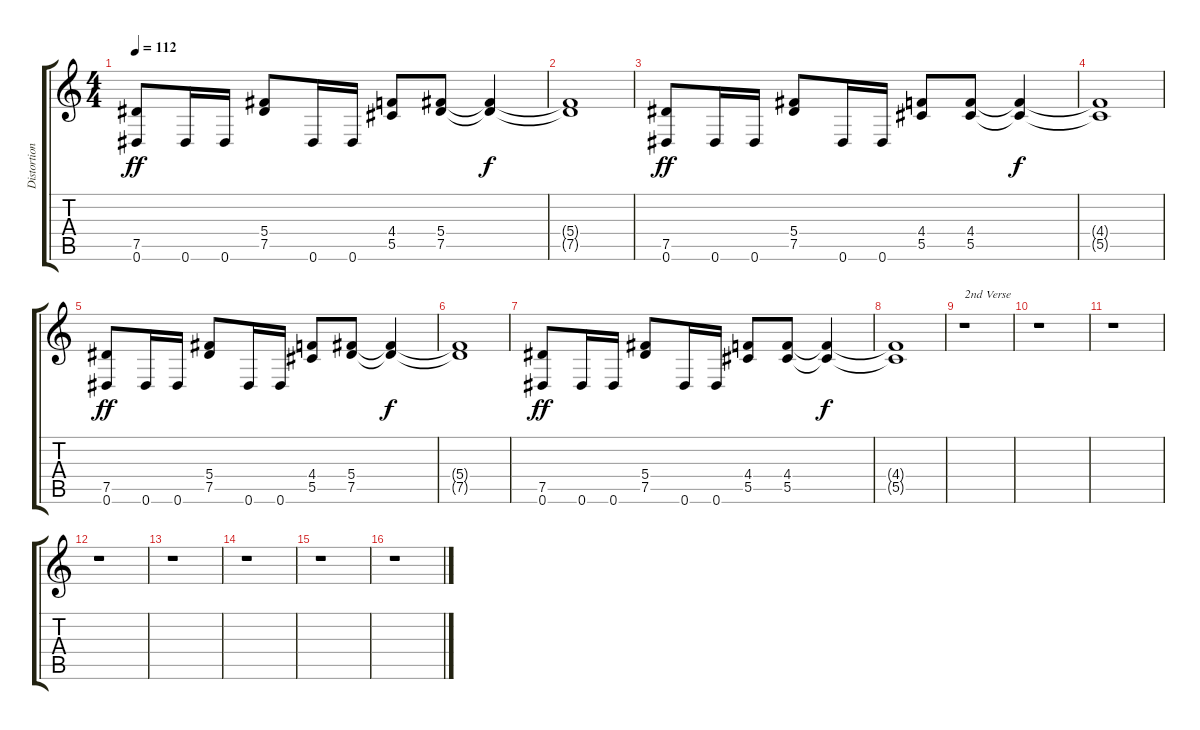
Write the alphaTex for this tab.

\track ("Distortion Guitar II" "Distortion") {instrument distortionguitar}
\staff {score tabs}
\tuning (Eb4 Bb3 Gb3 Db3 Ab2 Eb2) {hide}
\ts (4 4)
\tempo 112
\clef g2
\ks c
(7.5 0.6).8{dy ff} 0.6.16 0.6.16 (5.4 7.5).8 0.6.16 0.6.16 (4.4 5.5).8 (5.4 7.5).8 (5.4{t} 7.5{t}).4{dy f} |
(5.4{t} 7.5{t}).1 |
(7.5 0.6).8{dy ff} 0.6.16 0.6.16 (5.4 7.5).8 0.6.16 0.6.16 (4.4 5.5).8 (4.4 5.5).8 (4.4{t} 5.5{t}).4{dy f} |
(4.4{t} 5.5{t}).1 |
(7.5 0.6).8{dy ff} 0.6.16 0.6.16 (5.4 7.5).8 0.6.16 0.6.16 (4.4 5.5).8 (5.4 7.5).8 (5.4{t} 7.5{t}).4{dy f} |
(5.4{t} 7.5{t}).1 |
(7.5 0.6).8{dy ff} 0.6.16 0.6.16 (5.4 7.5).8 0.6.16 0.6.16 (4.4 5.5).8 (4.4 5.5).8 (4.4{t} 5.5{t}).4{dy f} |
(4.4{t} 5.5{t}).1 |
r.1{txt "2nd Verse"} |
r.1 |
r.1 |
r.1 |
r.1 |
r.1 |
r.1 |
r.1
